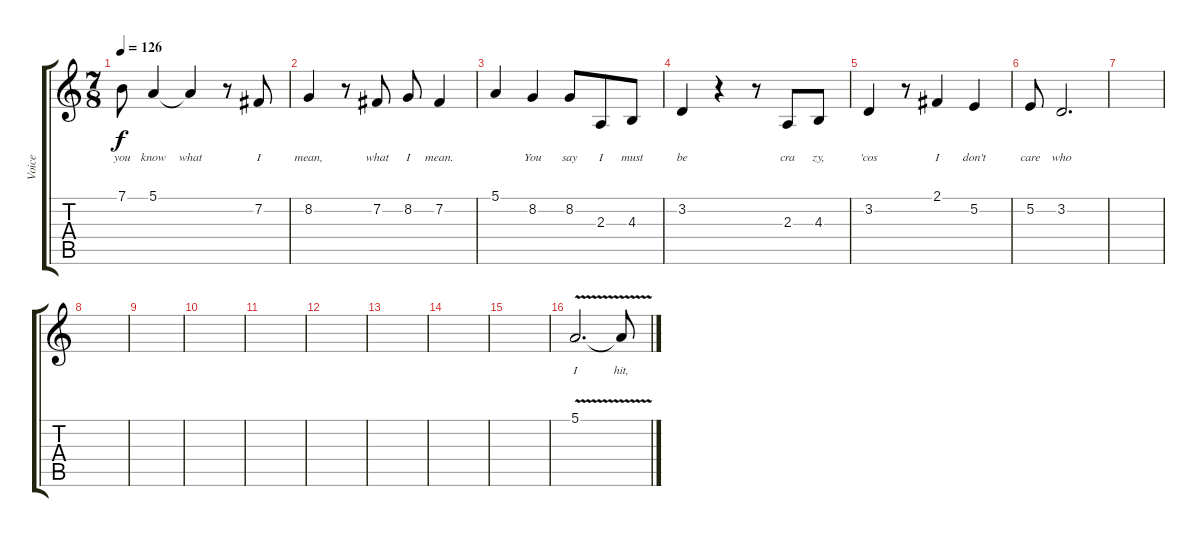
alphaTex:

\track ("Voice" "Voice") {instrument altosax}
\staff {score tabs}
\tuning (E4 B3 G3 D3 A2 E2) {hide}
\ts (7 8)
\tempo 126
\clef g2
\ks c
7.1.8{lyrics (0 "you") lyrics (1 "") lyrics (2 "") lyrics (3 "") lyrics (4 "") dy f} 5.1.4{lyrics (0 "know") lyrics (1 "") lyrics (2 "") lyrics (3 "") lyrics (4 "")} 5.1{t}.4{lyrics (0 "what") lyrics (1 "") lyrics (2 "") lyrics (3 "") lyrics (4 "")} r.8 7.2.8{lyrics (0 "I") lyrics (1 "") lyrics (2 "") lyrics (3 "") lyrics (4 "")} |
8.2.4{lyrics (0 "mean,") lyrics (1 "") lyrics (2 "") lyrics (3 "") lyrics (4 "")} r.8 7.2.8{lyrics (0 "what") lyrics (1 "") lyrics (2 "") lyrics (3 "") lyrics (4 "")} 8.2.8{lyrics (0 "I") lyrics (1 "") lyrics (2 "") lyrics (3 "") lyrics (4 "")} 7.2.4{lyrics (0 "mean.") lyrics (1 "") lyrics (2 "") lyrics (3 "") lyrics (4 "")} |
5.1.4{lyrics (0 "") lyrics (1 "") lyrics (2 "") lyrics (3 "") lyrics (4 "")} 8.2.4{lyrics (0 "You") lyrics (1 "") lyrics (2 "") lyrics (3 "") lyrics (4 "")} 8.2.8{lyrics (0 "say") lyrics (1 "") lyrics (2 "") lyrics (3 "") lyrics (4 "")} 2.3.8{lyrics (0 "I") lyrics (1 "") lyrics (2 "") lyrics (3 "") lyrics (4 "")} 4.3.8{lyrics (0 "must") lyrics (1 "") lyrics (2 "") lyrics (3 "") lyrics (4 "")} |
3.2.4{lyrics (0 "be") lyrics (1 "") lyrics (2 "") lyrics (3 "") lyrics (4 "")} r.4 r.8 2.3.8{lyrics (0 "cra") lyrics (1 "") lyrics (2 "") lyrics (3 "") lyrics (4 "")} 4.3.8{lyrics (0 "zy,") lyrics (1 "") lyrics (2 "") lyrics (3 "") lyrics (4 "")} |
3.2.4{lyrics (0 "'cos") lyrics (1 "") lyrics (2 "") lyrics (3 "") lyrics (4 "")} r.8 2.1.4{lyrics (0 "I") lyrics (1 "") lyrics (2 "") lyrics (3 "") lyrics (4 "")} 5.2.4{lyrics (0 "don't") lyrics (1 "") lyrics (2 "") lyrics (3 "") lyrics (4 "")} |
5.2.8{lyrics (0 "care") lyrics (1 "") lyrics (2 "") lyrics (3 "") lyrics (4 "")} 3.2.2{d lyrics (0 "who") lyrics (1 "") lyrics (2 "") lyrics (3 "") lyrics (4 "")} |
|
|
|
|
|
|
|
|
|
5.1{v}.2{d lyrics (0 "I") lyrics (1 "") lyrics (2 "") lyrics (3 "") lyrics (4 "")} 5.1{t}.8{lyrics (0 "hit,") lyrics (1 "") lyrics (2 "") lyrics (3 "") lyrics (4 "")}
